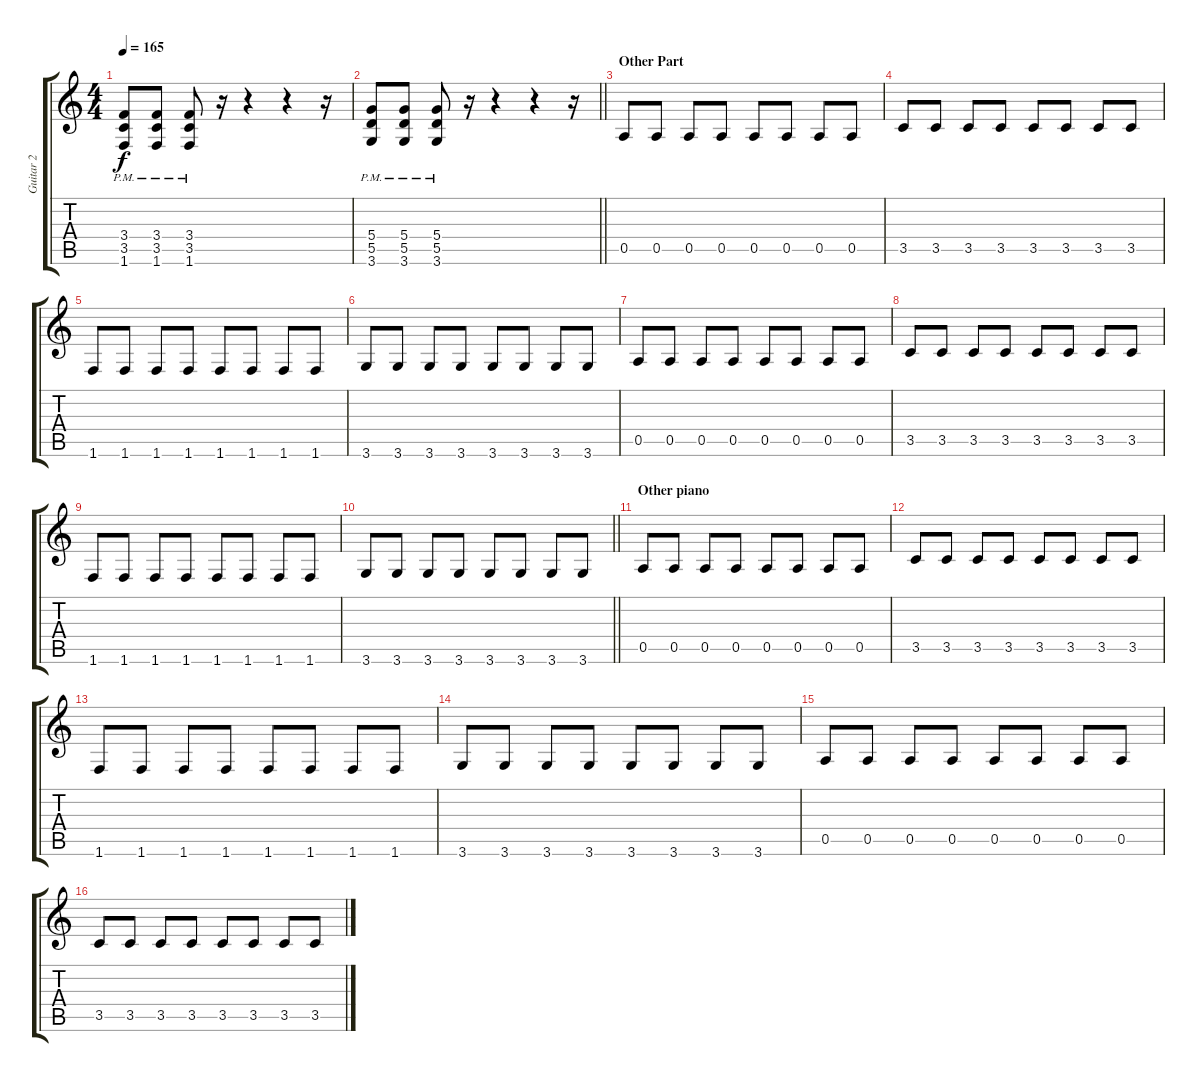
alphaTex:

\track ("Guitar 2" "Guitar 2") {instrument overdrivenguitar}
\staff {score tabs}
\tuning (E4 B3 G3 D3 A2 E2) {hide}
\ts (4 4)
\tempo 165
\clef g2
\ks c
(3.4{pm} 3.5{pm} 1.6{pm}).8{dy f} (3.4{pm} 3.5{pm} 1.6{pm}).8 (3.4{pm} 3.5{pm} 1.6{pm}).8 r.16 r.4 r.4 r.16 |
\barLineRight lightlight
(5.4{pm} 5.5{pm} 3.6{pm}).8 (5.4{pm} 5.5{pm} 3.6{pm}).8 (5.4{pm} 5.5{pm} 3.6{pm}).8 r.16 r.4 r.4 r.16 |
\section ("" "Other Part")
0.5.8 0.5.8 0.5.8 0.5.8 0.5.8 0.5.8 0.5.8 0.5.8 |
3.5.8 3.5.8 3.5.8 3.5.8 3.5.8 3.5.8 3.5.8 3.5.8 |
1.6.8 1.6.8 1.6.8 1.6.8 1.6.8 1.6.8 1.6.8 1.6.8 |
3.6.8 3.6.8 3.6.8 3.6.8 3.6.8 3.6.8 3.6.8 3.6.8 |
0.5.8 0.5.8 0.5.8 0.5.8 0.5.8 0.5.8 0.5.8 0.5.8 |
3.5.8 3.5.8 3.5.8 3.5.8 3.5.8 3.5.8 3.5.8 3.5.8 |
1.6.8 1.6.8 1.6.8 1.6.8 1.6.8 1.6.8 1.6.8 1.6.8 |
\barLineRight lightlight
3.6.8 3.6.8 3.6.8 3.6.8 3.6.8 3.6.8 3.6.8 3.6.8 |
\section ("" "Other piano")
0.5.8 0.5.8 0.5.8 0.5.8 0.5.8 0.5.8 0.5.8 0.5.8 |
3.5.8 3.5.8 3.5.8 3.5.8 3.5.8 3.5.8 3.5.8 3.5.8 |
1.6.8 1.6.8 1.6.8 1.6.8 1.6.8 1.6.8 1.6.8 1.6.8 |
3.6.8 3.6.8 3.6.8 3.6.8 3.6.8 3.6.8 3.6.8 3.6.8 |
0.5.8 0.5.8 0.5.8 0.5.8 0.5.8 0.5.8 0.5.8 0.5.8 |
3.5.8 3.5.8 3.5.8 3.5.8 3.5.8 3.5.8 3.5.8 3.5.8
